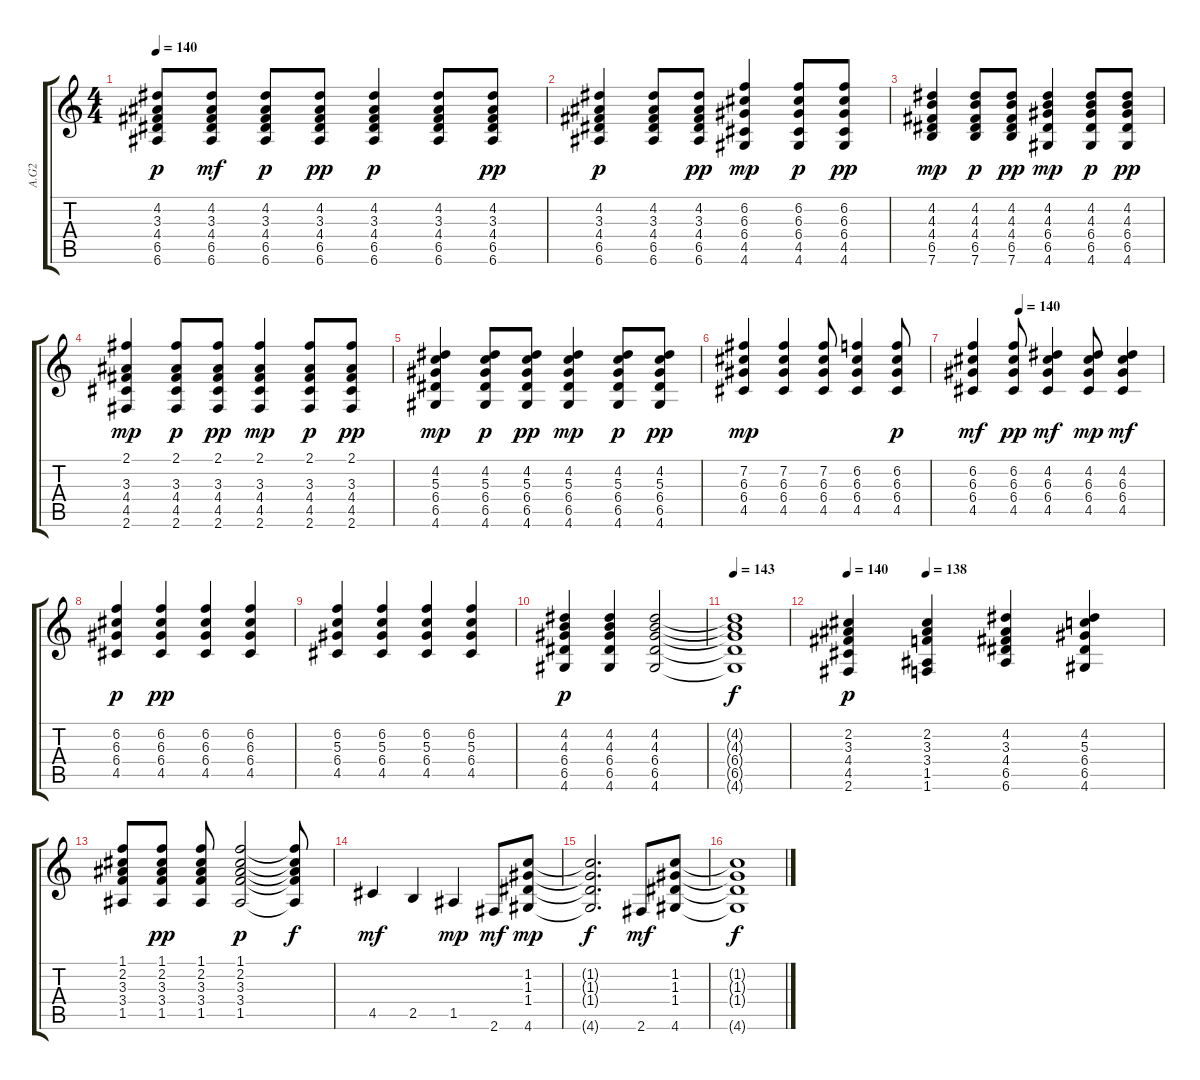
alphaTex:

\track ("A.G2" "A.G2") {instrument acousticguitarsteel}
\staff {score tabs}
\tuning (E4 B3 G3 D3 A2 E2) {hide}
\ts (4 4)
\tempo 140
\clef g2
\ks c
(4.2 3.3 4.4 6.5 6.6).8{dy p} (4.2 3.3 4.4 6.5 6.6).8{dy mf} (4.2 3.3 4.4 6.5 6.6).8{dy p} (4.2 3.3 4.4 6.5 6.6).8{dy pp} (4.2 3.3 4.4 6.5 6.6).4{dy p} (4.2 3.3 4.4 6.5 6.6).8 (4.2 3.3 4.4 6.5 6.6).8{dy pp} |
(4.2 3.3 4.4 6.5 6.6).4{dy p} (4.2 3.3 4.4 6.5 6.6).8 (4.2 3.3 4.4 6.5 6.6).8{dy pp} (6.2 6.3 6.4 4.5 4.6).4{dy mp} (6.2 6.3 6.4 4.5 4.6).8{dy p} (6.2 6.3 6.4 4.5 4.6).8{dy pp} |
(4.2 4.3 4.4 6.5 7.6).4{dy mp} (4.2 4.3 4.4 6.5 7.6).8{dy p} (4.2 4.3 4.4 6.5 7.6).8{dy pp} (4.2 4.3 6.4 6.5 4.6).4{dy mp} (4.2 4.3 6.4 6.5 4.6).8{dy p} (4.2 4.3 6.4 6.5 4.6).8{dy pp} |
(2.1 3.3 4.4 4.5 2.6).4{dy mp} (2.1 3.3 4.4 4.5 2.6).8{dy p} (2.1 3.3 4.4 4.5 2.6).8{dy pp} (2.1 3.3 4.4 4.5 2.6).4{dy mp} (2.1 3.3 4.4 4.5 2.6).8{dy p} (2.1 3.3 4.4 4.5 2.6).8{dy pp} |
(4.2 5.3 6.4 6.5 4.6).4{dy mp} (4.2 5.3 6.4 6.5 4.6).8{dy p} (4.2 5.3 6.4 6.5 4.6).8{dy pp} (4.2 5.3 6.4 6.5 4.6).4{dy mp} (4.2 5.3 6.4 6.5 4.6).8{dy p} (4.2 5.3 6.4 6.5 4.6).8{dy pp} |
(7.2 6.3 6.4 4.5).4{dy mp} (7.2 6.3 6.4 4.5).4 (7.2 6.3 6.4 4.5).8 (6.2 6.3 6.4 4.5).4 (6.2 6.3 6.4 4.5).8{dy p} |
\tempo (140 0.25)
(6.2 6.3 6.4 4.5).4{dy mf} (6.2 6.3 6.4 4.5).8{dy pp} (4.2 6.3 6.4 4.5).4{dy mf} (4.2 6.3 6.4 4.5).8{dy mp} (4.2 6.3 6.4 4.5).4{dy mf} |
(6.2 6.3 6.4 4.5).4{dy p} (6.2 6.3 6.4 4.5).4{dy pp} (6.2 6.3 6.4 4.5).4 (6.2 6.3 6.4 4.5).4 |
(6.2 5.3 6.4 4.5).4 (6.2 5.3 6.4 4.5).4 (6.2 5.3 6.4 4.5).4 (6.2 5.3 6.4 4.5).4 |
(4.2 4.3 6.4 6.5 4.6).4{dy p} (4.2 4.3 6.4 6.5 4.6).4 (4.2 4.3 6.4 6.5 4.6).2 |
\tempo 143
(4.2{t} 4.3{t} 6.4{t} 6.5{t} 4.6{t}).1{dy f} |
\tempo 140
\tempo (138 0.25)
(2.2 3.3 4.4 4.5 2.6).4{dy p} (2.2 3.3 3.4 1.5 1.6).4 (4.2 3.3 4.4 6.5 6.6).4 (4.2 5.3 6.4 6.5 4.6).4 |
(1.1 2.2 3.3 3.4 1.5).8 (1.1 2.2 3.3 3.4 1.5).8{dy pp} (1.1 2.2 3.3 3.4 1.5).8 (1.1 2.2 3.3 3.4 1.5).2{dy p} (1.1{t} 2.2{t} 3.3{t} 3.4{t} 1.5{t}).8{dy f} |
4.5.4{dy mf} 2.5.4 1.5.4{dy mp} 2.6.8{dy mf} (1.2 1.3 1.4 4.6).8{dy mp} |
(1.2{t} 1.3{t} 1.4{t} 4.6{t}).2{d dy f} 2.6.8{dy mf} (1.2 1.3 1.4 4.6).8 |
(1.2{t} 1.3{t} 1.4{t} 4.6{t}).1{dy f}
